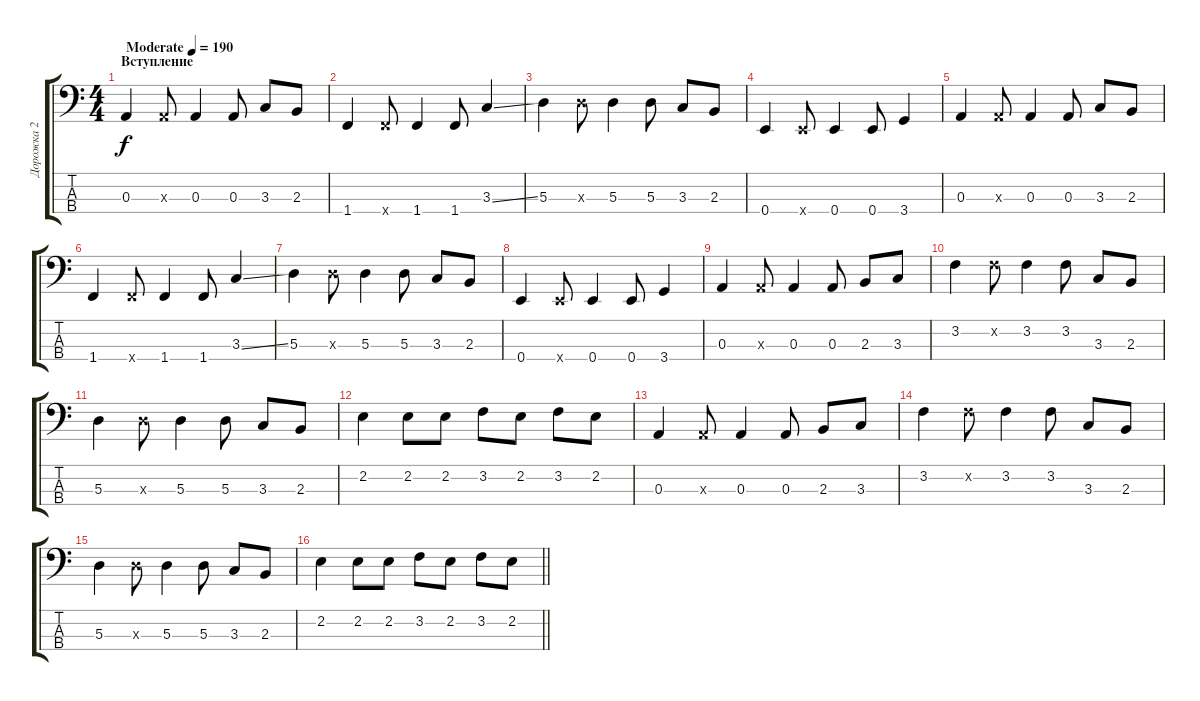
\track ("Дорожка 2" "Дорожка 2") {instrument electricbasspick}
\staff {score tabs}
\tuning (G2 D2 A1 E1) {hide}
\ts (4 4)
\section ("" "Вступление")
\tempo (190 "Moderate")
\clef f4
\ks c
0.3.4{dy f instrument electricbasspick} 0.3{x}.8 0.3.4 0.3.8 3.3.8 2.3.8 |
1.4.4 1.4{x}.8 1.4.4 1.4.8 3.3{ss}.4 |
5.3.4 5.3{x}.8 5.3.4 5.3.8 3.3.8 2.3.8 |
0.4.4 0.4{x}.8 0.4.4 0.4.8 3.4.4 |
0.3.4 0.3{x}.8 0.3.4 0.3.8 3.3.8 2.3.8 |
1.4.4 1.4{x}.8 1.4.4 1.4.8 3.3{ss}.4 |
5.3.4 5.3{x}.8 5.3.4 5.3.8 3.3.8 2.3.8 |
0.4.4 0.4{x}.8 0.4.4 0.4.8 3.4.4 |
0.3.4 0.3{x}.8 0.3.4 0.3.8 2.3.8 3.3.8 |
3.2.4 3.2{x}.8 3.2.4 3.2.8 3.3.8 2.3.8 |
5.3.4 5.3{x}.8 5.3.4 5.3.8 3.3.8 2.3.8 |
2.2.4 2.2.8 2.2.8 3.2.8 2.2.8 3.2.8 2.2.8 |
0.3.4 0.3{x}.8 0.3.4 0.3.8 2.3.8 3.3.8 |
3.2.4 3.2{x}.8 3.2.4 3.2.8 3.3.8 2.3.8 |
5.3.4 5.3{x}.8 5.3.4 5.3.8 3.3.8 2.3.8 |
\barLineRight lightlight
2.2.4 2.2.8 2.2.8 3.2.8 2.2.8 3.2.8 2.2.8
